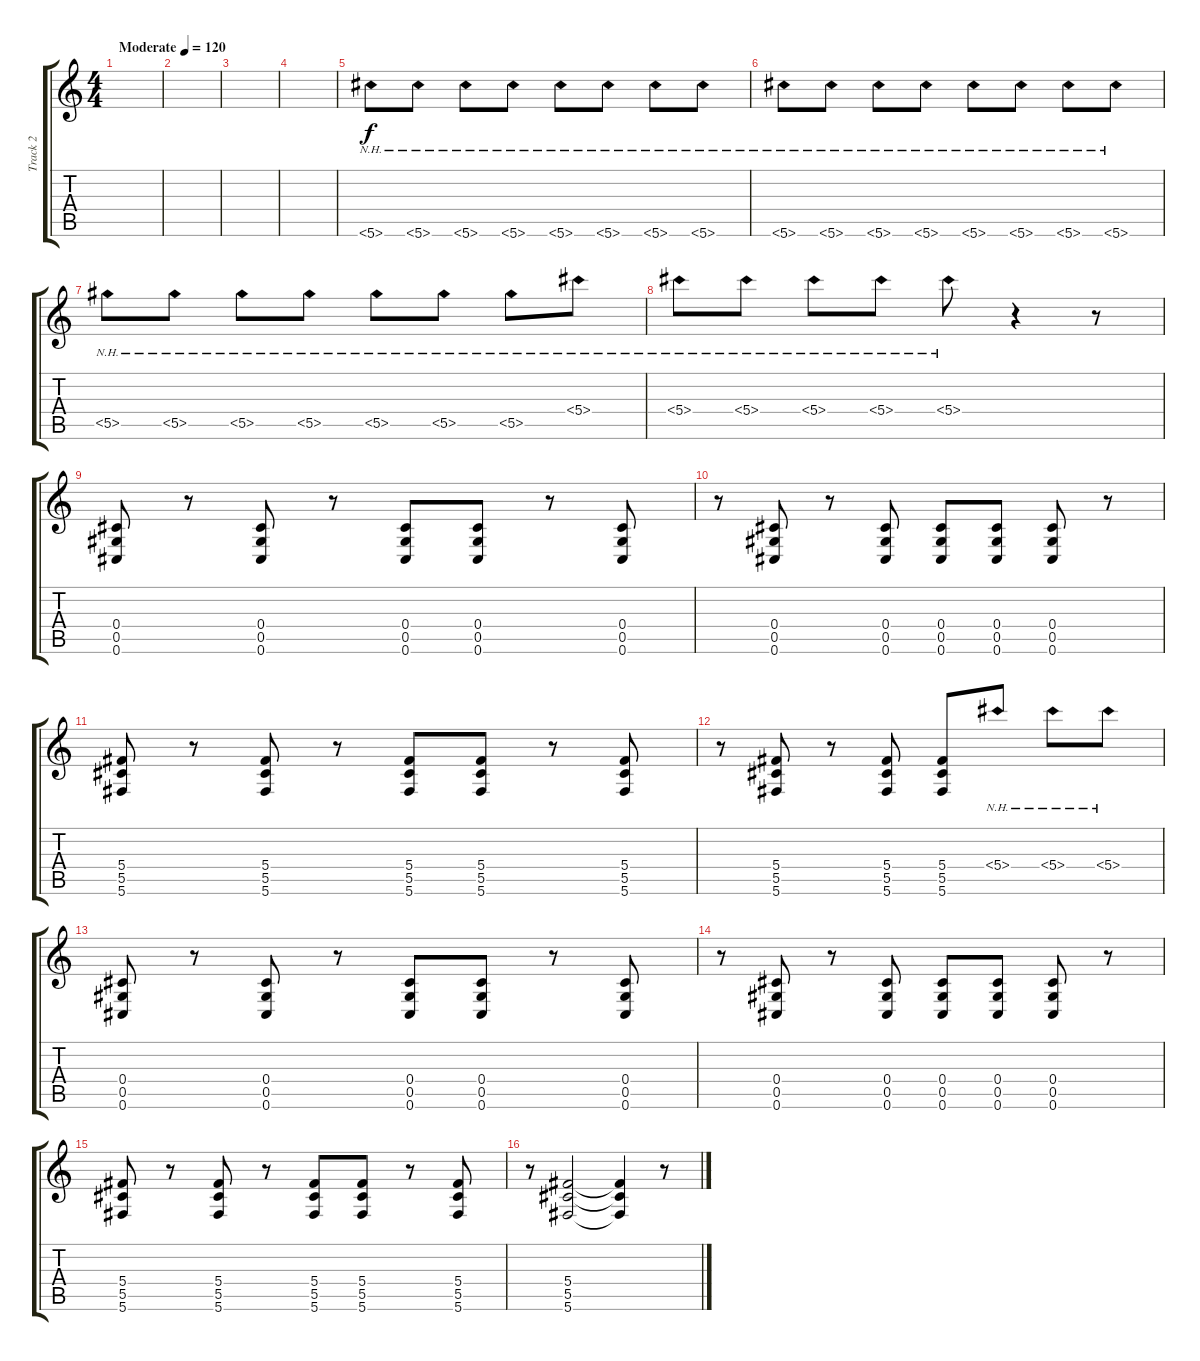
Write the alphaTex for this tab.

\track ("Track 2" "Track 2") {instrument distortionguitar}
\staff {score tabs}
\tuning (Eb4 Bb3 Gb3 Db3 Ab2 Db2) {hide}
\ts (4 4)
\tempo (120 "Moderate")
\clef g2
\ks c
|
|
|
|
5.6{nh}.8{volume 6} 5.6{nh}.8 5.6{nh}.8 5.6{nh}.8 5.6{nh}.8 5.6{nh}.8 5.6{nh}.8 5.6{nh}.8 |
5.6{nh}.8 5.6{nh}.8 5.6{nh}.8 5.6{nh}.8 5.6{nh}.8 5.6{nh}.8 5.6{nh}.8 5.6{nh}.8 |
5.5{nh}.8 5.5{nh}.8 5.5{nh}.8 5.5{nh}.8 5.5{nh}.8 5.5{nh}.8 5.5{nh}.8 5.4{nh}.8 |
5.4{nh}.8 5.4{nh}.8 5.4{nh}.8 5.4{nh}.8 5.4{nh}.8 r.4 r.8 |
(0.4 0.5 0.6).8{volume 10} r.8 (0.4 0.5 0.6).8 r.8 (0.4 0.5 0.6).8 (0.4 0.5 0.6).8 r.8 (0.4 0.5 0.6).8 |
r.8 (0.4 0.5 0.6).8 r.8 (0.4 0.5 0.6).8 (0.4 0.5 0.6).8 (0.4 0.5 0.6).8 (0.4 0.5 0.6).8 r.8 |
(5.4 5.5 5.6).8 r.8 (5.4 5.5 5.6).8 r.8 (5.4 5.5 5.6).8 (5.4 5.5 5.6).8 r.8 (5.4 5.5 5.6).8 |
r.8 (5.4 5.5 5.6).8 r.8 (5.4 5.5 5.6).8 (5.4 5.5 5.6).8 5.4{nh}.8 5.4{nh}.8 5.4{nh}.8 |
(0.4 0.5 0.6).8 r.8 (0.4 0.5 0.6).8 r.8 (0.4 0.5 0.6).8 (0.4 0.5 0.6).8 r.8 (0.4 0.5 0.6).8 |
r.8 (0.4 0.5 0.6).8 r.8 (0.4 0.5 0.6).8 (0.4 0.5 0.6).8 (0.4 0.5 0.6).8 (0.4 0.5 0.6).8 r.8 |
(5.4 5.5 5.6).8 r.8 (5.4 5.5 5.6).8 r.8 (5.4 5.5 5.6).8 (5.4 5.5 5.6).8 r.8 (5.4 5.5 5.6).8 |
r.8 (5.4 5.5 5.6).2 (5.4{t} 5.5{t} 5.6{t}).4 r.8
